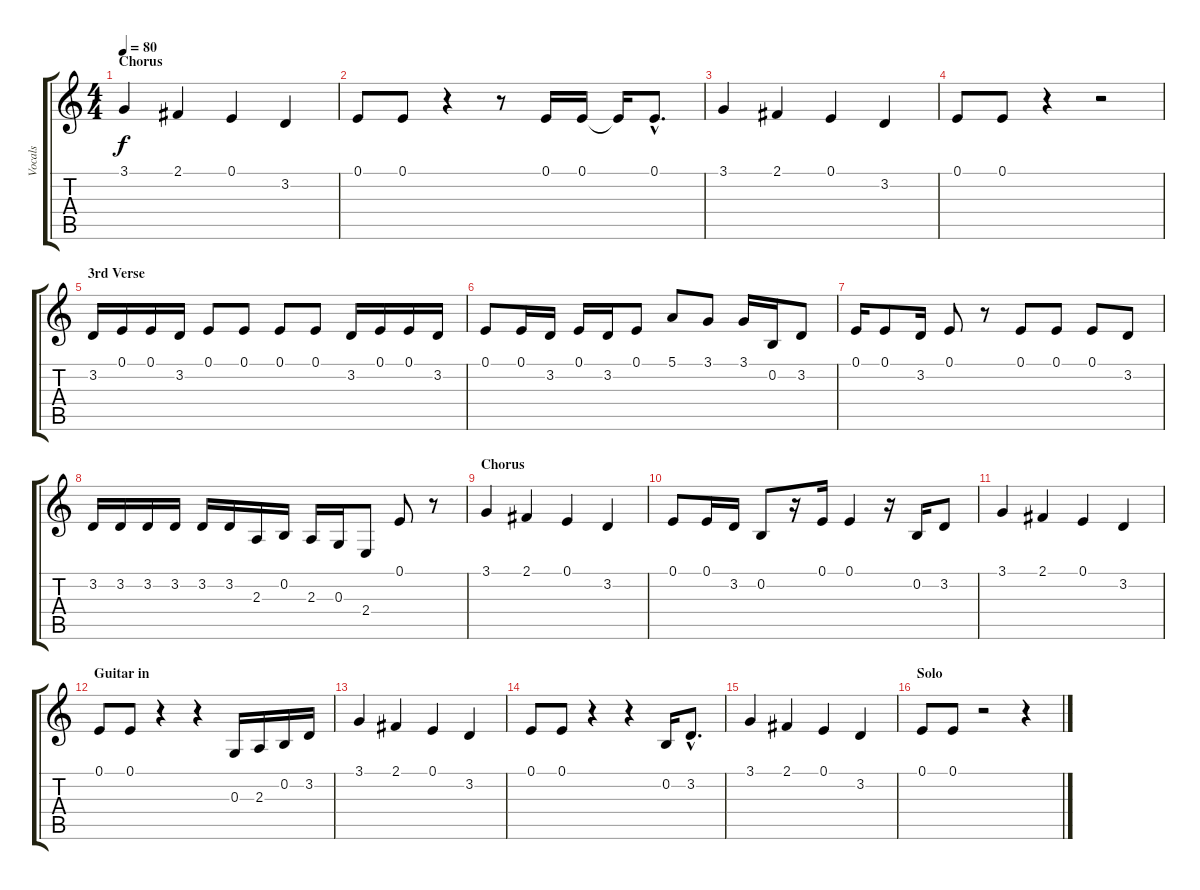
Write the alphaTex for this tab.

\track ("Vocals" "Vocals") {instrument lead2sawtooth}
\staff {score tabs}
\tuning (E4 B3 G3 D3 A2 E2) {hide}
\ts (4 4)
\section ("" "Chorus")
\tempo 80
\clef g2
\ks c
3.1.4{dy f} 2.1.4 0.1.4 3.2.4 |
0.1.8 0.1.8 r.4 r.8 0.1.16 0.1.16 0.1{t}.16 0.1{hac}.8{d} |
3.1.4 2.1.4 0.1.4 3.2.4 |
0.1.8 0.1.8 r.4 r.2 |
\section ("" "3rd Verse")
3.2.16 0.1.16 0.1.16 3.2.16 0.1.8 0.1.8 0.1.8 0.1.8 3.2.16 0.1.16 0.1.16 3.2.16 |
0.1.8 0.1.16 3.2.16 0.1.16 3.2.16 0.1.8 5.1.8 3.1.8 3.1.16 0.2.16 3.2.8 |
0.1.16 0.1.8 3.2.16 0.1.8 r.8 0.1.8 0.1.8 0.1.8 3.2.8 |
3.2.16 3.2.16 3.2.16 3.2.16 3.2.16 3.2.16 2.3.16 0.2.16 2.3.16 0.3.16 2.4.8 0.1.8 r.8 |
\section ("" "Chorus")
3.1.4 2.1.4 0.1.4 3.2.4 |
0.1.8 0.1.16 3.2.16 0.2.8 r.16 0.1.16 0.1.4 r.16 0.2.16 3.2.8 |
3.1.4 2.1.4 0.1.4 3.2.4 |
\section ("" "Guitar in")
0.1.8 0.1.8 r.4 r.4 0.3.16 2.3.16 0.2.16 3.2.16 |
3.1.4 2.1.4 0.1.4 3.2.4 |
0.1.8 0.1.8 r.4 r.4 0.2.16 3.2{hac}.8{d} |
3.1.4 2.1.4 0.1.4 3.2.4 |
\section ("" "Solo")
0.1.8 0.1.8 r.2 r.4
